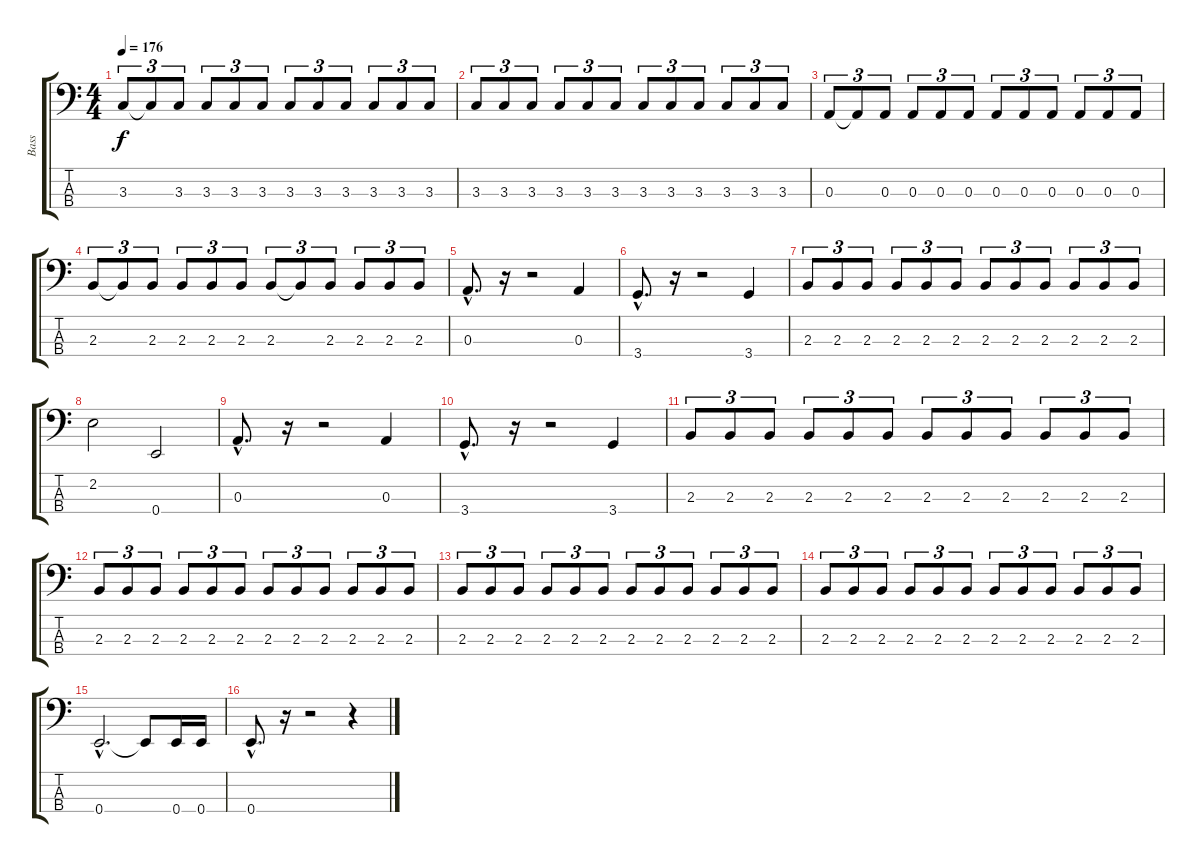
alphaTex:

\track ("Bass" "Bass") {instrument electricbassfinger}
\staff {score tabs}
\tuning (G2 D2 A1 E1) {hide}
\ts (4 4)
\tempo 176
\clef f4
\ks c
3.3.8{tu (3 2) dy f} 3.3{t}.8{tu (3 2)} 3.3.8{tu (3 2)} 3.3.8{tu (3 2)} 3.3.8{tu (3 2)} 3.3.8{tu (3 2)} 3.3.8{tu (3 2)} 3.3.8{tu (3 2)} 3.3.8{tu (3 2)} 3.3.8{tu (3 2)} 3.3.8{tu (3 2)} 3.3.8{tu (3 2)} |
3.3.8{tu (3 2)} 3.3.8{tu (3 2)} 3.3.8{tu (3 2)} 3.3.8{tu (3 2)} 3.3.8{tu (3 2)} 3.3.8{tu (3 2)} 3.3.8{tu (3 2)} 3.3.8{tu (3 2)} 3.3.8{tu (3 2)} 3.3.8{tu (3 2)} 3.3.8{tu (3 2)} 3.3.8{tu (3 2)} |
0.3.8{tu (3 2)} 0.3{t}.8{tu (3 2)} 0.3.8{tu (3 2)} 0.3.8{tu (3 2)} 0.3.8{tu (3 2)} 0.3.8{tu (3 2)} 0.3.8{tu (3 2)} 0.3.8{tu (3 2)} 0.3.8{tu (3 2)} 0.3.8{tu (3 2)} 0.3.8{tu (3 2)} 0.3.8{tu (3 2)} |
2.3.8{tu (3 2)} 2.3{t}.8{tu (3 2)} 2.3.8{tu (3 2)} 2.3.8{tu (3 2)} 2.3.8{tu (3 2)} 2.3.8{tu (3 2)} 2.3.8{tu (3 2)} 2.3{t}.8{tu (3 2)} 2.3.8{tu (3 2)} 2.3.8{tu (3 2)} 2.3.8{tu (3 2)} 2.3.8{tu (3 2)} |
0.3{hac}.8{d} r.16 r.2 0.3.4 |
3.4{hac}.8{d} r.16 r.2 3.4.4 |
2.3.8{tu (3 2)} 2.3.8{tu (3 2)} 2.3.8{tu (3 2)} 2.3.8{tu (3 2)} 2.3.8{tu (3 2)} 2.3.8{tu (3 2)} 2.3.8{tu (3 2)} 2.3.8{tu (3 2)} 2.3.8{tu (3 2)} 2.3.8{tu (3 2)} 2.3.8{tu (3 2)} 2.3.8{tu (3 2)} |
2.2.2 0.4.2 |
0.3{hac}.8{d} r.16 r.2 0.3.4 |
3.4{hac}.8{d} r.16 r.2 3.4.4 |
\section ("" "")
2.3.8{tu (3 2)} 2.3.8{tu (3 2)} 2.3.8{tu (3 2)} 2.3.8{tu (3 2)} 2.3.8{tu (3 2)} 2.3.8{tu (3 2)} 2.3.8{tu (3 2)} 2.3.8{tu (3 2)} 2.3.8{tu (3 2)} 2.3.8{tu (3 2)} 2.3.8{tu (3 2)} 2.3.8{tu (3 2)} |
2.3.8{tu (3 2)} 2.3.8{tu (3 2)} 2.3.8{tu (3 2)} 2.3.8{tu (3 2)} 2.3.8{tu (3 2)} 2.3.8{tu (3 2)} 2.3.8{tu (3 2)} 2.3.8{tu (3 2)} 2.3.8{tu (3 2)} 2.3.8{tu (3 2)} 2.3.8{tu (3 2)} 2.3.8{tu (3 2)} |
2.3.8{tu (3 2)} 2.3.8{tu (3 2)} 2.3.8{tu (3 2)} 2.3.8{tu (3 2)} 2.3.8{tu (3 2)} 2.3.8{tu (3 2)} 2.3.8{tu (3 2)} 2.3.8{tu (3 2)} 2.3.8{tu (3 2)} 2.3.8{tu (3 2)} 2.3.8{tu (3 2)} 2.3.8{tu (3 2)} |
2.3.8{tu (3 2)} 2.3.8{tu (3 2)} 2.3.8{tu (3 2)} 2.3.8{tu (3 2)} 2.3.8{tu (3 2)} 2.3.8{tu (3 2)} 2.3.8{tu (3 2)} 2.3.8{tu (3 2)} 2.3.8{tu (3 2)} 2.3.8{tu (3 2)} 2.3.8{tu (3 2)} 2.3.8{tu (3 2)} |
0.4{hac}.2{d} 0.4{t}.8 0.4.16 0.4.16 |
0.4{hac}.8{d} r.16 r.2 r.4
